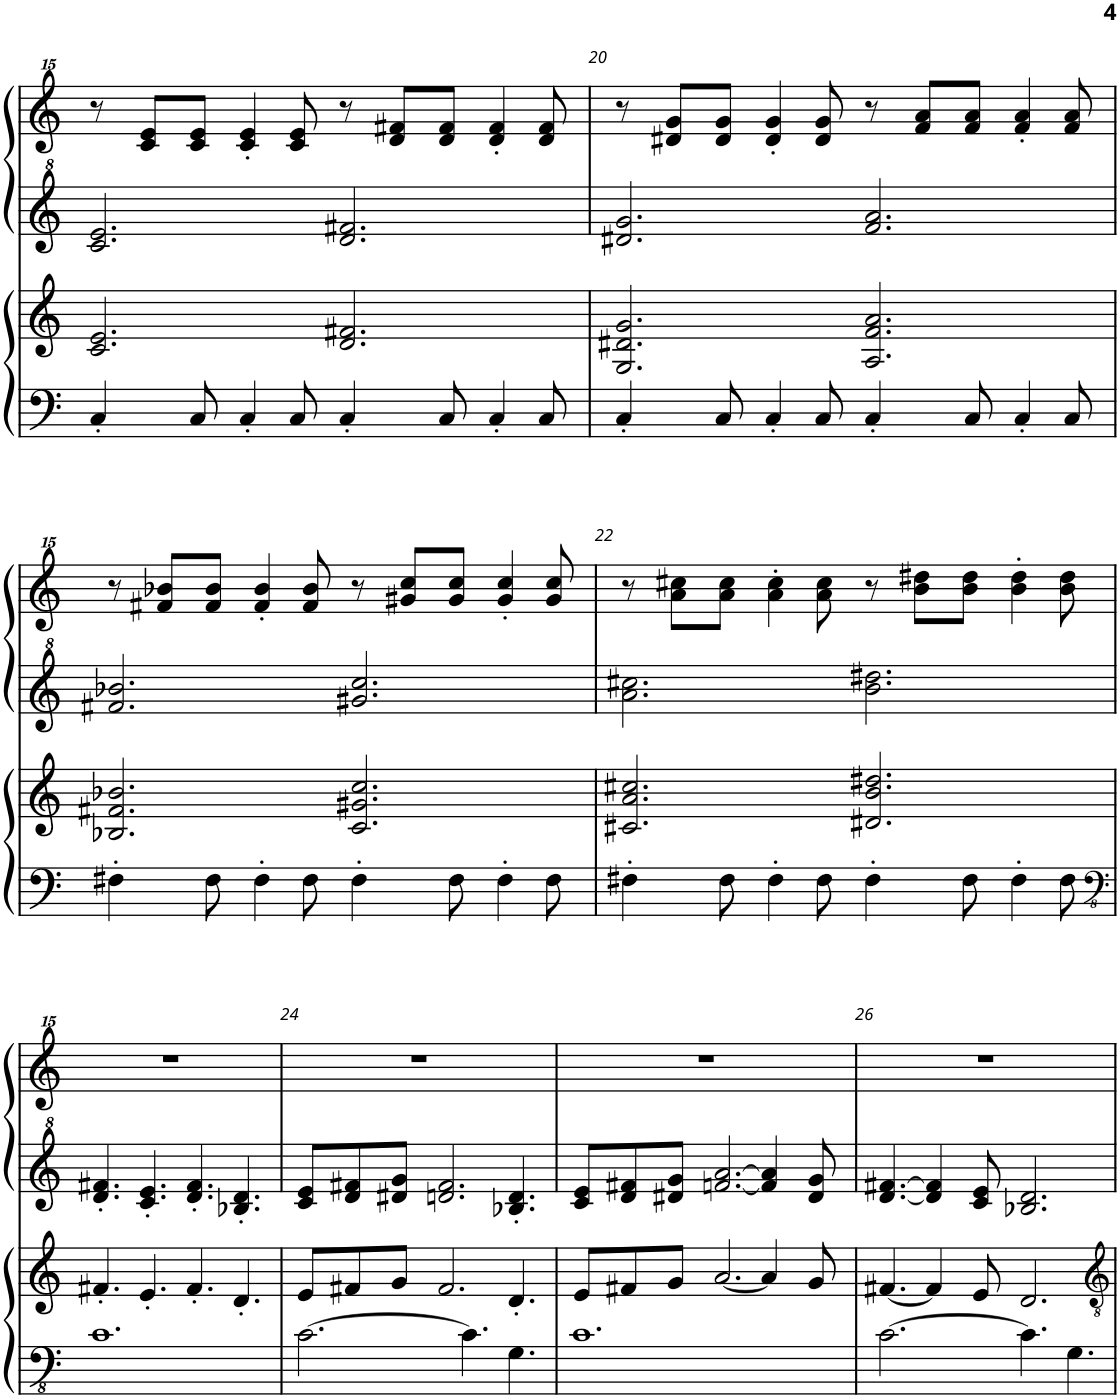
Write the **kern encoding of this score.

**kern	**kern	**kern	**kern
*part4	*part3	*part2	*part1
*staff4	*staff3	*staff2	*staff1
*I"Piano 4	*I"Piano	*I"Piano 3	*I"Piano
*I'Pno	*I'Pno	*I'Pno	*I'Pno
!!LO:PB:g=z
*clefF4	*clefG2	*clefG^2	*clefG^^2
*k[]	*k[]	*k[]	*k[]
*M12/8	*M12/8	*M12/8	*M12/8
=19	=19	=19	=19
4C'/	2.c/ 2.e/	2.cc/ 2.ee/	8r
.	.	.	8ccc/ 8eee/L
8C/	.	.	8ccc/ 8eee/J
4C'/	.	.	4ccc/' 4eee/'
8C/	.	.	8ccc/ 8eee/
4C'/	2.d/ 2.f#X/	2.dd/ 2.ff#X/	8r
.	.	.	8ddd/ 8fff#X/L
8C/	.	.	8ddd/ 8fff#/J
4C'/	.	.	4ddd/' 4fff#/'
8C/	.	.	8ddd/ 8fff#/
=20	=20	=20	=20
4C'/	2.G/ 2.d#X/ 2.g/	2.dd#X/ 2.gg/	8r
.	.	.	8ddd#X/ 8ggg/L
8C/	.	.	8ddd#/ 8ggg/J
4C'/	.	.	4ddd#/' 4ggg/'
8C/	.	.	8ddd#/ 8ggg/
4C'/	2.A/ 2.f/ 2.a/	2.ff/ 2.aa/	8r
.	.	.	8fff/ 8aaa/L
8C/	.	.	8fff/ 8aaa/J
4C'/	.	.	4fff/' 4aaa/'
8C/	.	.	8fff/ 8aaa/
!!LO:LB:g=z
=21	=21	=21	=21
4F#X'\	2.B-X/ 2.f#X/ 2.b-X/	2.ff#X/ 2.bb-X/	8r
.	.	.	8fff#X/ 8bbb-X/L
8F#\	.	.	8fff#/ 8bbb-/J
4F#'\	.	.	4fff#/' 4bbb-/'
8F#\	.	.	8fff#/ 8bbb-/
4F#'\	2.c/ 2.g#X/ 2.cc/	2.gg#X/ 2.ccc/	8r
.	.	.	8ggg#X/ 8cccc/L
8F#\	.	.	8ggg#/ 8cccc/J
4F#'\	.	.	4ggg#/' 4cccc/'
8F#\	.	.	8ggg#/ 8cccc/
=22	=22	=22	=22
4F#X'\	2.c#X/ 2.a/ 2.cc#X/	2.aa\ 2.ccc#X\	8r
.	.	.	8aaa\ 8cccc#X\L
8F#\	.	.	8aaa\ 8cccc#\J
4F#'\	.	.	4aaa\' 4cccc#\'
8F#\	.	.	8aaa\ 8cccc#\
4F#'\	2.d#X/ 2.b/ 2.dd#X/	2.bb\ 2.ddd#X\	8r
.	.	.	8bbb\ 8dddd#X\L
8F#\	.	.	8bbb\ 8dddd#\J
4F#'\	.	.	4bbb\' 4dddd#\'
8F#\	.	.	8bbb\ 8dddd#\
!!LO:LB:g=z
=23	=23	=23	=23
*clefFv4	*	*	*
1.C	4.f#X'/	4.dd/' 4.ff#X/'	1.r
.	4.e'/	4.cc/' 4.ee/'	.
.	4.f#'/	4.dd/' 4.ff#/'	.
.	4.d'/	4.b-X/' 4.dd/'	.
=24	=24	=24	=24
[2.C\	8e/L	8cc/ 8ee/L	1.r
.	8f#X/	8dd/ 8ff#X/	.
.	8g/J	8dd#X/ 8gg/J	.
.	2.f#/	2.ddn/ 2.ff#/	.
4.C\]	.	.	.
4.GG\	4.d'/	4.b-X/' 4.dd/'	.
=25	=25	=25	=25
1.C	8e/L	8cc/ 8ee/L	1.r
.	8f#X/	8dd/ 8ff#X/	.
.	8g/J	8dd#X/ 8gg/J	.
.	[2.a/	[2.ffn/ [2.aa/	.
.	4a/]	4ff/] 4aa/]	.
.	8g/	8dd#/ 8gg/	.
=26	=26	=26	=26
[2.C\	[4.f#X/	[4.dd/ [4.ff#X/	1.r
.	4f#/]	4dd/] 4ff#/]	.
.	8e/	8cc/ 8ee/	.
4.C\]	2.d/	2.b-X/ 2.dd/	.
4.GG\	.	.	.
=	=	=	=
*-	*-	*-	*-
